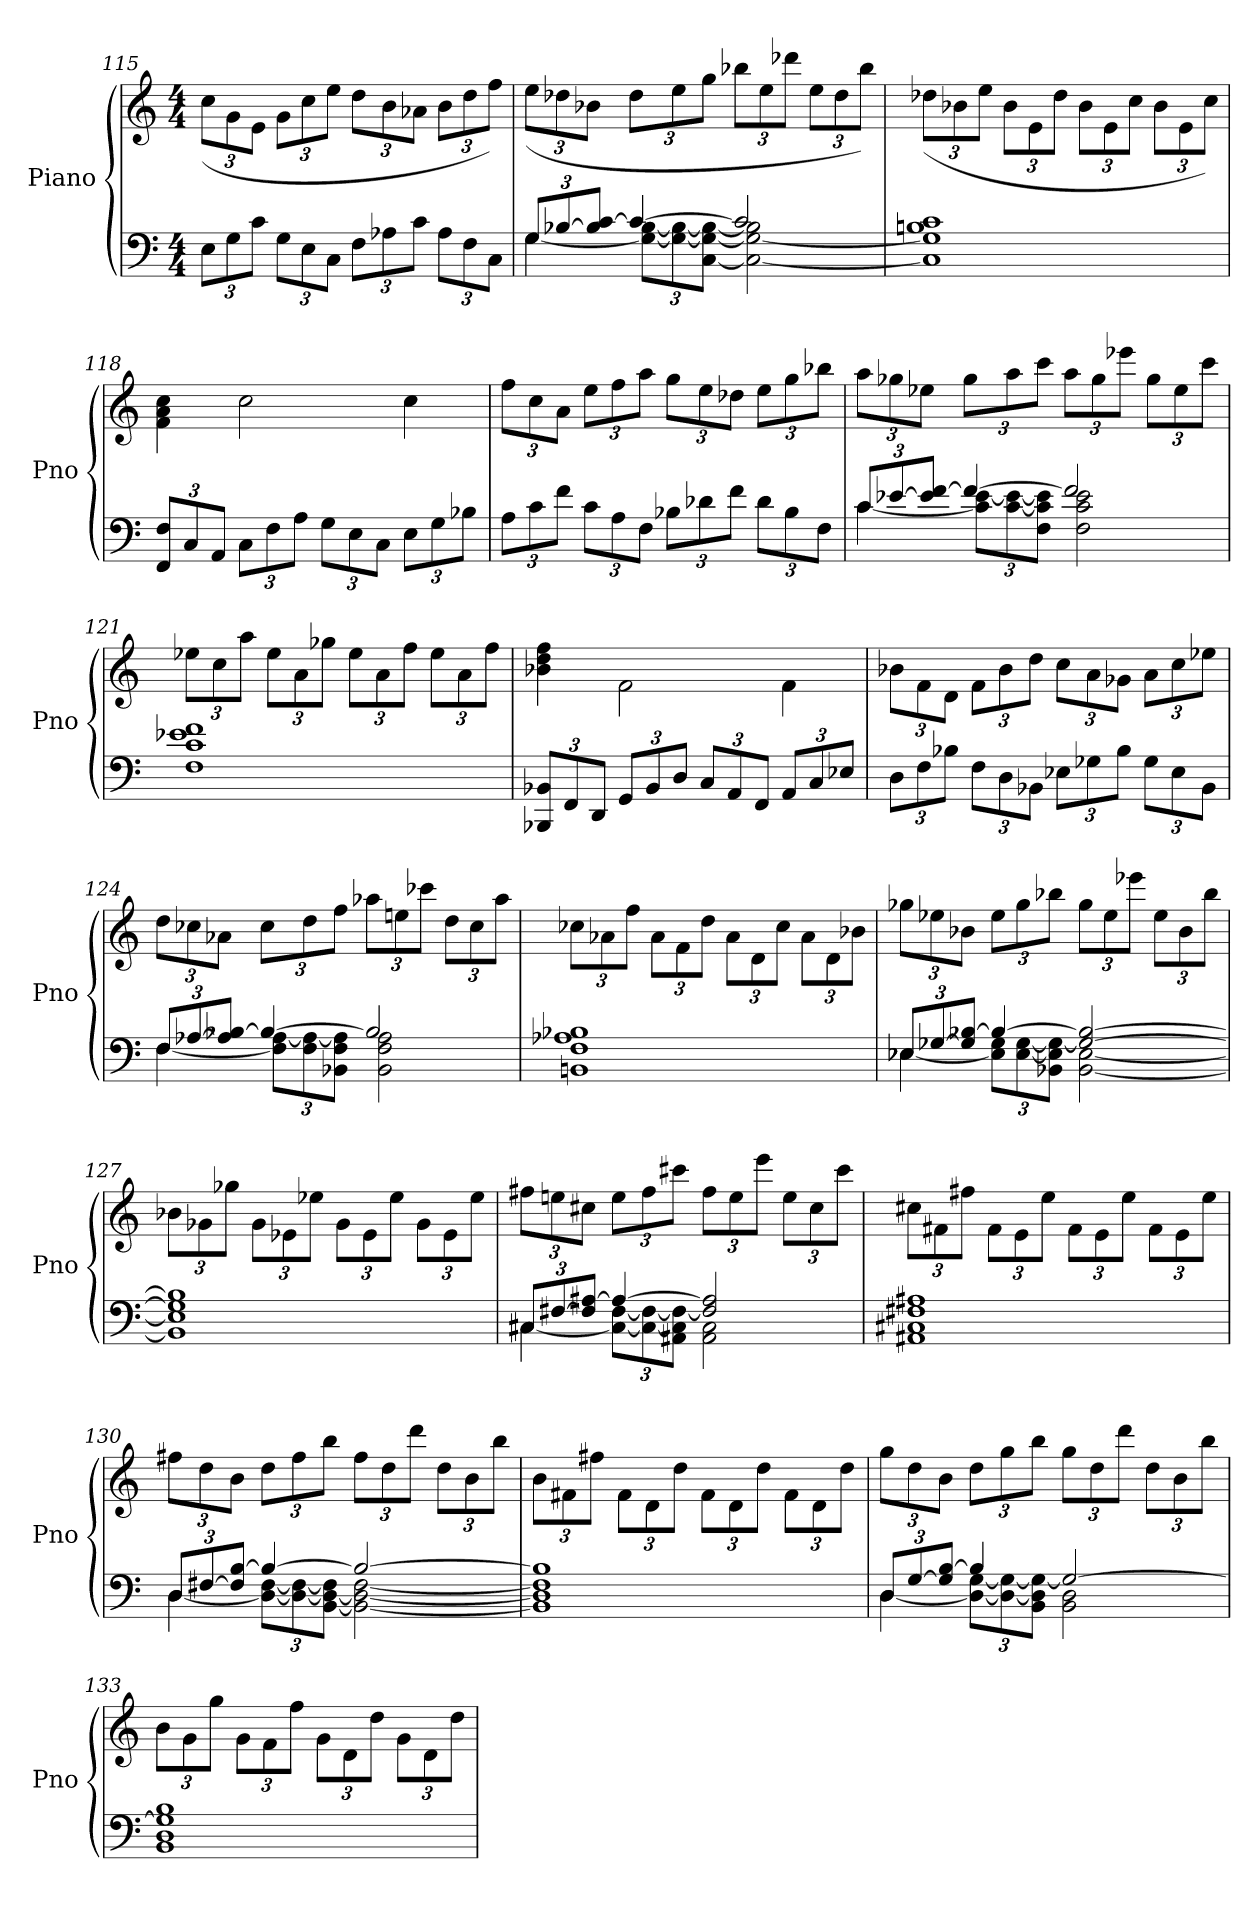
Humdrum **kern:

**kern	**kern
*part1	*part1
*staff2	*staff1
*I"Piano	*
*I'Pno	*
*clefF4	*clefG2
*k[]	*k[]
*M4/4	*M4/4
=115	=115
*	*^
*Xbrackettup	*	*Xbrackettup
12E\L	1ryy	(<12cc\L
12G\	.	12g\
12c\J	.	12e\J
12G\L	.	12g\L
12E\	.	12cc\
12C\J	.	12ee\J
12F\L	.	12dd\L
12A-X\	.	12b\
12c\J	.	12a-X\J
12A-\L	.	12b\L
12F\	.	12dd\
12C\J	.	12ff\J)
!!LO:LB:g=z	!!
=116	=116	=116
*^	*	*
12G/L	[4G\	1ryy	(<12ee\L
[12B-X/	.	.	12dd-X\
12B-/] [12c/J	.	.	12b-X\J
4c/_	12G\_ [12B-\L	.	12dd-\L
.	12G\_ 12B-\_	.	12ee\
.	[12C\ 12G\_ 12B-\_J	.	12gg\J
2c/]	2C\_ 2G\_ 2B-\]	.	12bb-X\L
.	.	.	12ee\
.	.	.	12ddd-X\J
.	.	.	12ee\L
.	.	.	12dd-\
.	.	.	12bb-\J)
*v	*v	*	*
=117	=117	=117
1C] 1G] 1Bn 1c	1ryy	(<12dd-X\L
.	.	12b-X\
.	.	12ee\J
.	.	12b-\L
.	.	12e\
.	.	12dd-\J
.	.	12b-\L
.	.	12e\
.	.	12cc\J
.	.	12b-\L
.	.	12e\
.	.	12cc\J)
=118	=118	=118
12FF/ 12F/L	1ryy	4f\ 4a\ 4cc\
12C/	.	.
12AA/J	.	.
12C\L	.	2cc\
12F\	.	.
12A\J	.	.
12G\L	.	.
12E\	.	.
12C\J	.	.
12E\L	.	4cc\
12G\	.	.
12B-X\J	.	.
!!LO:LB:g=z	!!
=119	=119	=119
12A\L	1ryy	12ff\L
12c\	.	12cc\
12f\J	.	12a\J
12c\L	.	12ee\L
12A\	.	12ff\
12F\J	.	12aa\J
12B-X\L	.	12gg\L
12d-X\	.	12ee\
12f\J	.	12dd-X\J
12d-\L	.	12ee\L
12B-\	.	12gg\
12F\J	.	12bb-X\J
=120	=120	=120
*^	*	*
12c/L	[4c\	1ryy	12aa\L
[12e-X/	.	.	12gg-X\
12e-/] [12f/J	.	.	12ee-X\J
4f/_	12c\] [12e-\L	.	12gg-\L
.	[12c\ 12e-\_	.	12aa\
.	12F\ 12c\] 12e-\]J	.	12ccc\J
2f/]	2F\ 2c\ 2e-\	.	12aa\L
.	.	.	12gg-\
.	.	.	12eee-X\J
.	.	.	12gg-\L
.	.	.	12ee-\
.	.	.	12ccc\J
*v	*v	*	*
!!LO:LB:g=z	!!
=121	=121	=121
1F 1c 1e-X 1f	1ryy	12ee-X\L
.	.	12cc\
.	.	12aa\J
.	.	12ee-\L
.	.	12a\
.	.	12gg-X\J
.	.	12ee-\L
.	.	12a\
.	.	12ff\J
.	.	12ee-\L
.	.	12a\
.	.	12ff\J
=122	=122	=122
12BBB-X/ 12BB-X/L	1ryy	4b-X\ 4dd\ 4ff\
12FF/	.	.
12DD/J	.	.
12GG/L	.	2f\
12BB-/	.	.
12D/J	.	.
12C/L	.	.
12AA/	.	.
12FF/J	.	.
12AA/L	.	4f\
12C/	.	.
12E-X/J	.	.
=123	=123	=123
12D\L	1ryy	12b-X\L
12F\	.	12f\
12B-X\J	.	12d\J
12F\L	.	12f\L
12D\	.	12b-\
12BB-X\J	.	12dd\J
12E-X\L	.	12cc\L
12G-X\	.	12a\
12B-\J	.	12g-X\J
12G-\L	.	12a\L
12E-\	.	12cc\
12BB-\J	.	12ee-X\J
!!LO:PB:g=z	!!
=124	=124	=124
*^	*	*
12F/L	[4F\	1ryy	12dd\L
[12A-X/	.	.	12cc-X\
12A-/] [12B-X/J	.	.	12a-X\J
4B-/_	12F\] [12A-\L	.	12cc-\L
.	12F\ 12A-\_	.	12dd\
.	12BB-X\ 12F\ 12A-\]J	.	12ff\J
2B-/]	2BB-\ 2F\ 2A-\	.	12aa-X\L
.	.	.	12een\
.	.	.	12ccc-X\J
.	.	.	12dd\L
.	.	.	12cc-\
.	.	.	12aa-\J
*v	*v	*	*
=125	=125	=125
1BBn 1F 1A-X 1B-X	1ryy	12cc-X\L
.	.	12a-X\
.	.	12ff\J
.	.	12a-\L
.	.	12f\
.	.	12dd\J
.	.	12a-\L
.	.	12d\
.	.	12cc-\J
.	.	12a-\L
.	.	12d\
.	.	12b-X\J
!!LO:LB:g=z	!!
=126	=126	=126
*^	*	*
12E-X/L	[4E-\	1ryy	12gg-X\L
[12G-X/	.	.	12ee-X\
12G-/] [12B-X/J	.	.	12b-X\J
4B-/_	12E-\] 12G-\L	.	12ee-\L
.	[12E-\ [12G-\	.	12gg-\
.	12BB-X\ 12E-\] 12G-\_J	.	12bb-X\J
2G-/_ 2B-/_	[2BB-\ [2E-\	.	12gg-\L
.	.	.	12ee-\
.	.	.	12eee-X\J
.	.	.	12ee-\L
.	.	.	12b-\
.	.	.	12bb-\J
*v	*v	*	*
=127	=127	=127
1BB-] 1E-] 1G-] 1B-]	1ryy	12b-X\L
.	.	12g-X\
.	.	12gg-X\J
.	.	12g-\L
.	.	12e-X\
.	.	12ee-X\J
.	.	12g-\L
.	.	12e-\
.	.	12ee-\J
.	.	12g-\L
.	.	12e-\
.	.	12ee-\J
!!LO:LB:g=z	!!
=128	=128	=128
*^	*	*
12C#X/L	[4C#\	1ryy	12ff#X\L
[12F#X/	.	.	12een\
12F#/] [12A#X/J	.	.	12cc#X\J
4A#/_	12C#\_ [12F#\L	.	12ee\L
.	12C#\_ 12F#\_	.	12ff#\
.	12AA#X\ 12C#\] 12F#\_J	.	12ccc#X\J
2F#/] 2A#/]	2AA#\ 2C#\	.	12ff#\L
.	.	.	12ee\
.	.	.	12eee\J
.	.	.	12ee\L
.	.	.	12cc#\
.	.	.	12ccc#\J
*v	*v	*	*
=129	=129	=129
1AA#X 1C#X 1F#X 1A#X	1ryy	12cc#X\L
.	.	12f#X\
.	.	12ff#X\J
.	.	12f#\L
.	.	12e\
.	.	12ee\J
.	.	12f#\L
.	.	12e\
.	.	12ee\J
.	.	12f#\L
.	.	12e\
.	.	12ee\J
!!LO:LB:g=z	!!
=130	=130	=130
*^	*	*
12D/L	[4D\	1ryy	12ff#X\L
[12F#X/	.	.	12dd\
12F#/] [12B/J	.	.	12b\J
4B/_	12D\_ [12F#\L	.	12dd\L
.	12D\_ 12F#\_	.	12ff#\
.	[12BB\ 12D\_ 12F#\]J	.	12bb\J
2B/_	2BB\_ 2D\_ [2F#\	.	12ff#\L
.	.	.	12dd\
.	.	.	12ddd\J
.	.	.	12dd\L
.	.	.	12b\
.	.	.	12bb\J
*v	*v	*	*
=131	=131	=131
1BB] 1D] 1F#] 1B]	1ryy	12b\L
.	.	12f#X\
.	.	12ff#X\J
.	.	12f#\L
.	.	12d\
.	.	12dd\J
.	.	12f#\L
.	.	12d\
.	.	12dd\J
.	.	12f#\L
.	.	12d\
.	.	12dd\J
=132	=132	=132
*^	*	*
12D/L	[4D\	1ryy	12gg\L
[12G/	.	.	12dd\
12G/] [12B/J	.	.	12b\J
4B/]	12D\_ [12G\L	.	12dd\L
.	12D\_ 12G\_	.	12gg\
.	12BB\ 12D\] 12G\_J	.	12bb\J
2G/_	2BB\ 2D\	.	12gg\L
.	.	.	12dd\
.	.	.	12ddd\J
.	.	.	12dd\L
.	.	.	12b\
.	.	.	12bb\J
*v	*v	*	*
!!LO:LB:g=z	!!
=133	=133	=133
1BB 1D 1G] 1B	1ryy	12b\L
.	.	12g\
.	.	12gg\J
.	.	12g\L
.	.	12f\
.	.	12ff\J
.	.	12g\L
.	.	12d\
.	.	12dd\J
.	.	12g\L
.	.	12d\
.	.	12dd\J
*	*v	*v
=	=
*-	*-
